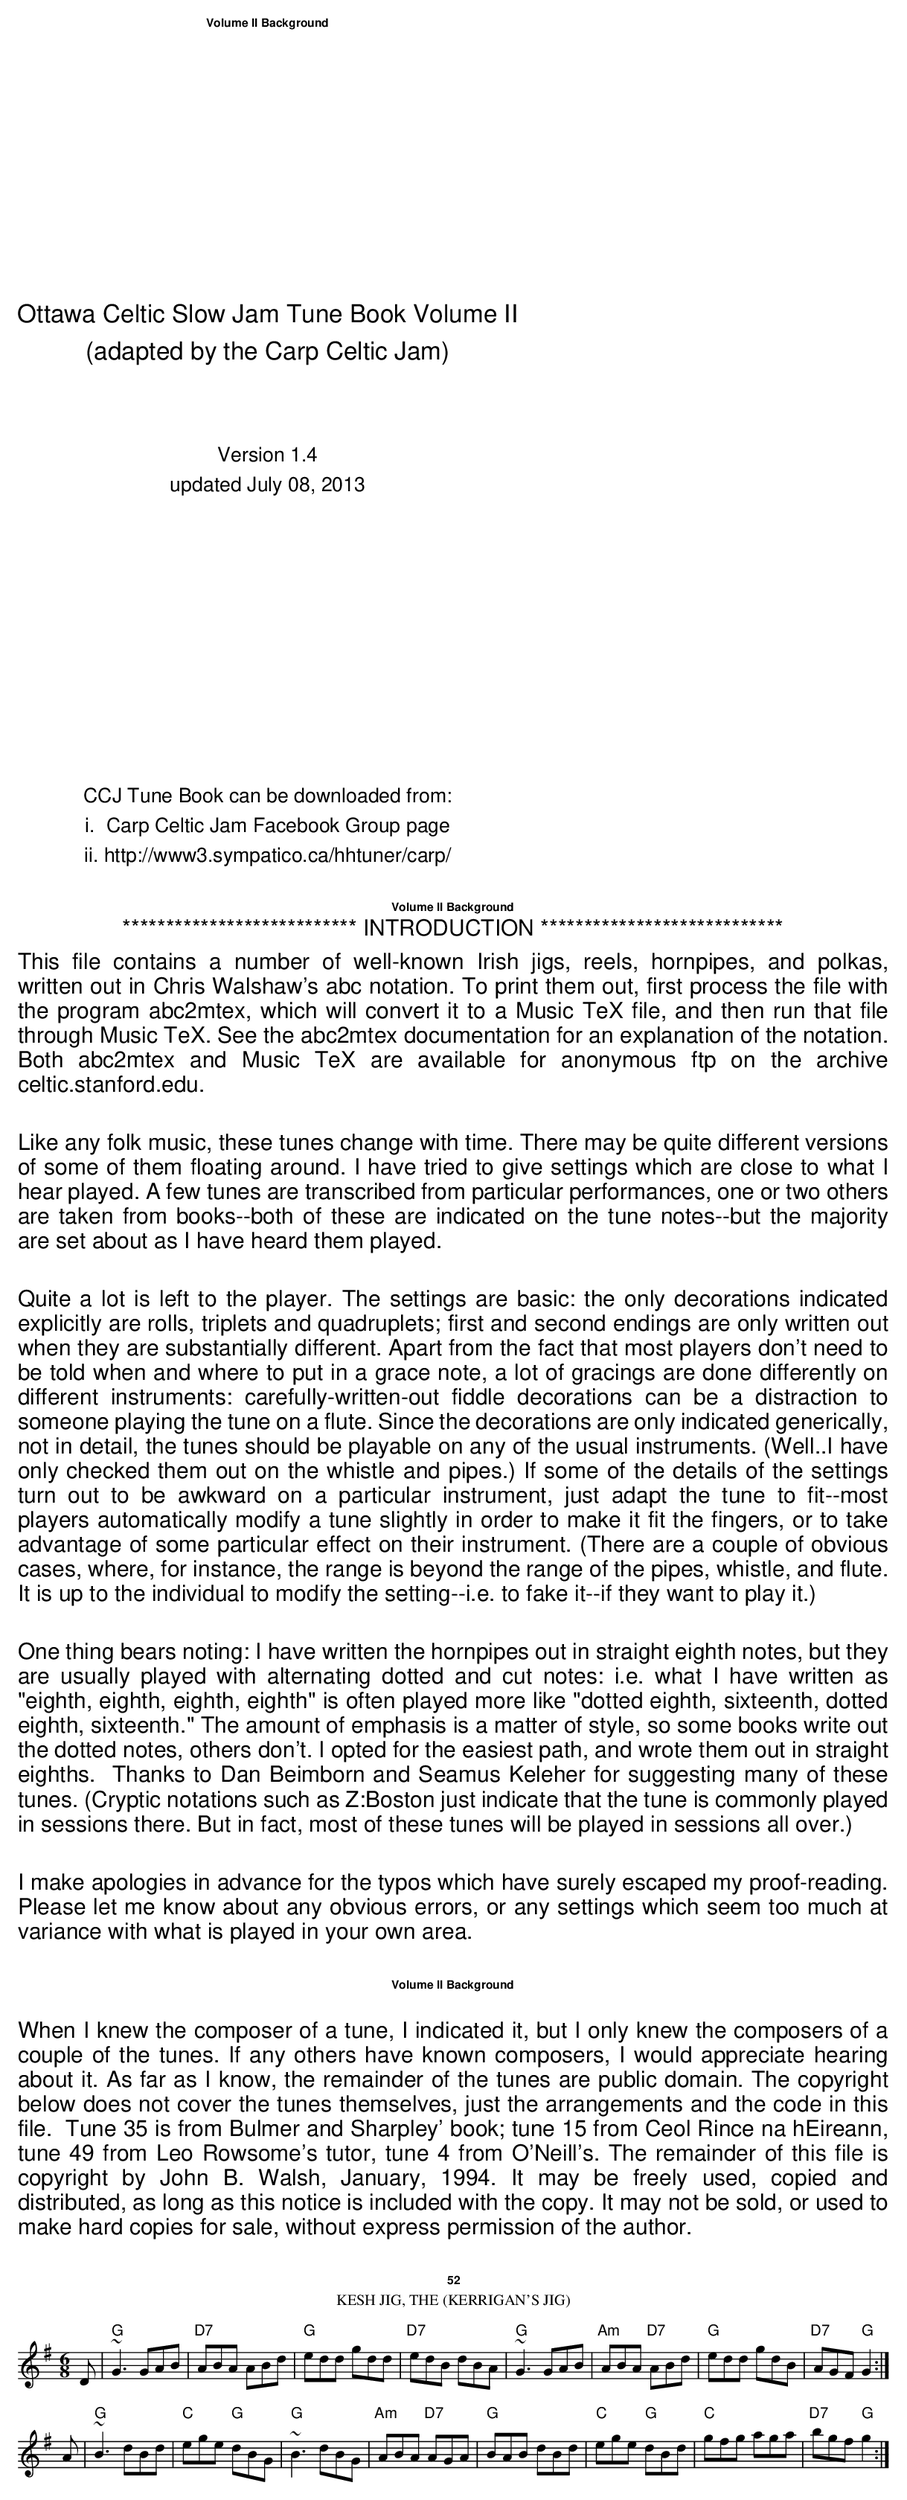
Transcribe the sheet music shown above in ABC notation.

X:1
T:Kesh Jig, The (Kerrigan's Jig)
M:6/8
K:G
D|"G"~G3 GAB|"D7"ABA ABd|"G"edd gdd|"D7"edB dBA|\
  "G"~G3 GAB|"Am"ABA "D7" ABd|"G"edd gdB|"D7"AGF "G"G2:|
A|"G"~B3 dBd|"C"ege "G"dBG|"G"~B3 dBG|"Am"ABA "D7"AGA|\
  "G"BAB dBd|"C"ege "G"dBd|"C"gfg aga|"D7" bgf "G" g2:|
